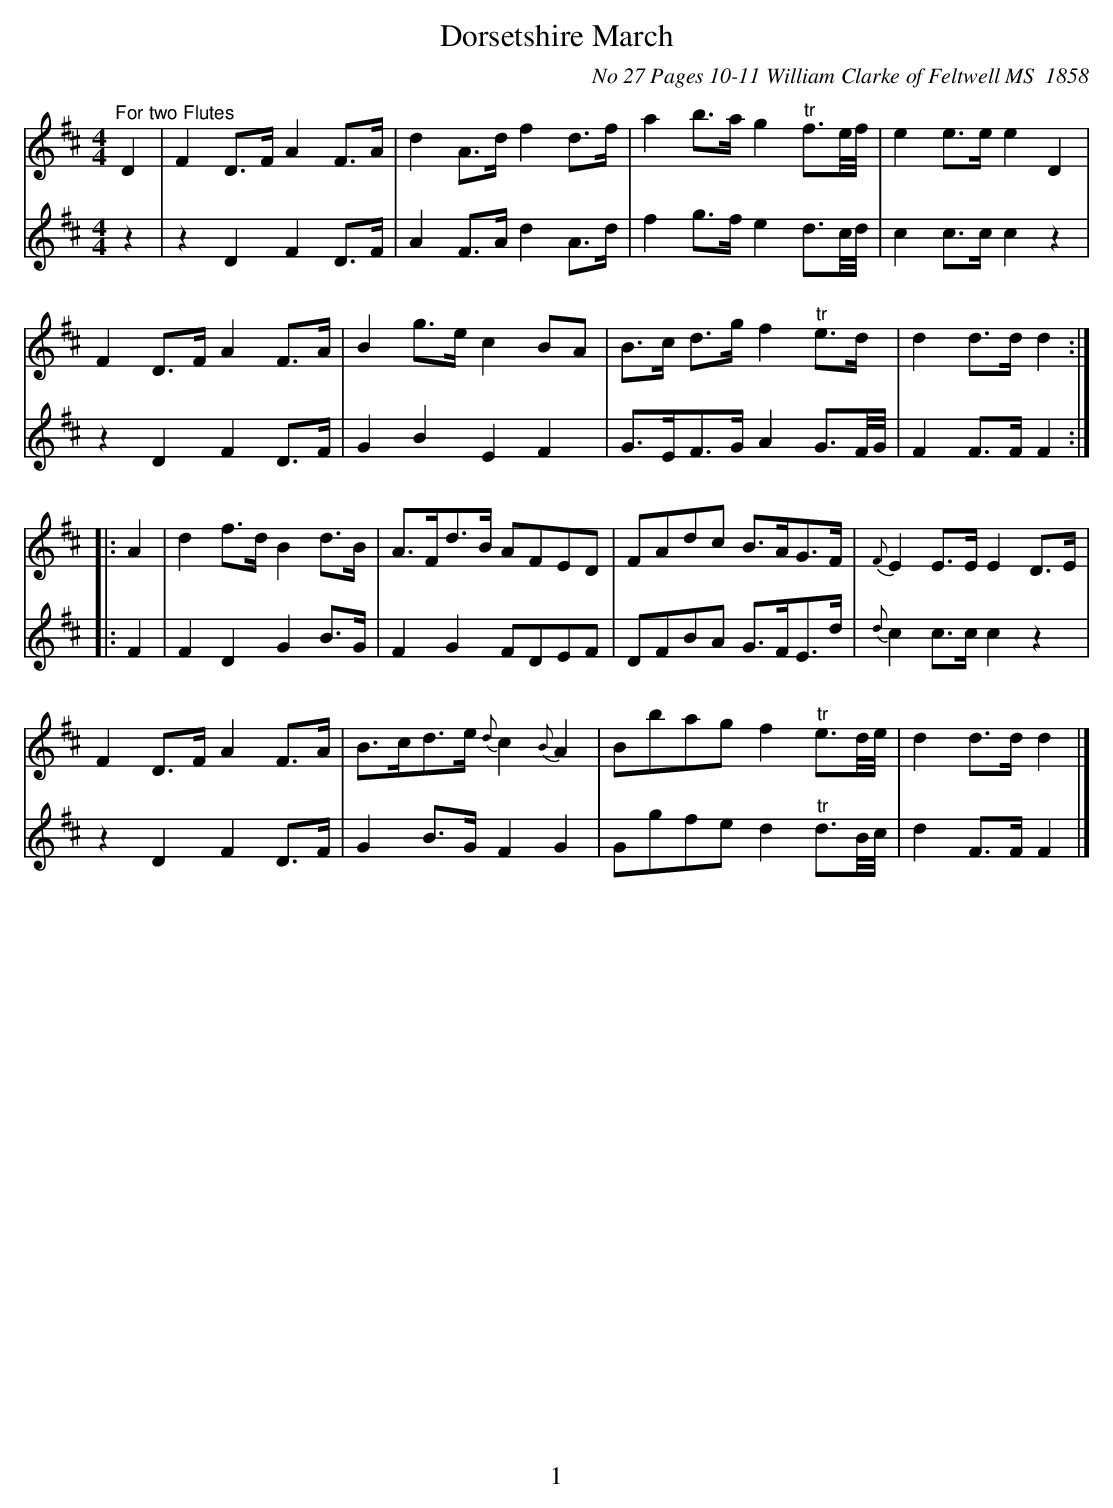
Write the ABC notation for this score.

X:1
T:Dorsetshire March
O:No 27 Pages 10-11 William Clarke of Feltwell MS  1858
M:4/4
L:1/8
K:D
V:1
"^For two Flutes"
D2|F2D3/2F/2 A2F3/2A/2|d2A3/2d/2 f2d3/2f/2|a2b3/2a/2 g2"^tr"f3/2e/4f/4|e2e3/2e/2 e2D2|/!
F2D3/2F/2 A2F3/2A/2|B2g3/2e/2 c2BA|B3/2c/2 d3/2g/2 f2"^tr"e3/2d/2|d2d3/2d/2 d2:||:/!
A2|d2f3/2d/2 B2d3/2B/2|A3/2F/2d3/2B/2 AFED|FAdc B3/2A/2G3/2F/2|{F}E2E3/2E/2 E2D3/2E/2|/!
F2D3/2F/2 A2F3/2A/2|B3/2c/2d3/2e/2 {d}c2{B}A2|Bbag f2"^tr"e3/2d/4e/4|d2d3/2d/2 d2|]
V:2
z2|z2D2F2D3/2F/2|A2F3/2A/2 d2A3/2d/2|f2g3/2f/2 e2d3/2c/4d/4|c2c3/2c/2 c2z2|/!
z2D2F2D3/2F/2|G2B2E2F2|G3/2E/2F3/2G/2 A2G3/2F/4G/4|F2F3/2F/2 F2:||:/!
F2|F2D2G2B3/2G/2|F2G2FDEF|DFBA G3/2F/2E3/2d/2|{d}c2c3/2c/2 c2z2|/!
z2D2F2D3/2F/2|G2B3/2G/2 F2G2|Ggfed2"^tr"d3/2B/4c/4|d2F3/2F/2 F2|]
